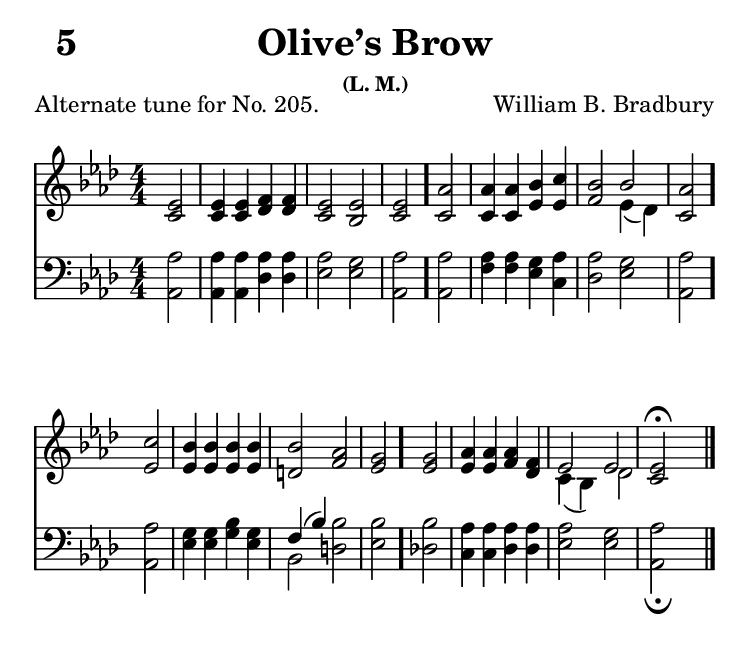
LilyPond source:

\include "common/global.ily"
\paper {
  \include "common/paper-additional.ily"
  ragged-last-bottom = ##t
  system-count = 2
system-system-spacing.padding = 5

}

\header{
  hymnnumber = "5"
  tunename = "Olive’s Brow"
  meter = "L. M."
  composer = "William B. Bradbury" % see https://hymnary.org/tune/olives_brow_bradbury
  alternate = \markup { "Alternate tune for No. 205." }
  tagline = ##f
}

ta = { \tempo 4=100 }
tb = { \tempo 4=50 }

global = {
  \include "common/overrides.ily"
  \override Staff.TimeSignature.style = #'numbered
  \time 4/4
  \override Score.MetronomeMark.transparent = ##t % hide all fermata changes too
  \ta
  \key aes \major
  \partial 2
  \autoBeamOff
}

notesSoprano = {
\global
\relative c' {

  ees2 | ees4 ees f f | ees2 ees | ees \bar "."
  aes2 | aes4 aes bes c | bes2 bes | aes \bar "."
  c2 | bes4 bes bes bes | bes2 aes | g \bar "."
  g2 | aes4 aes aes f | ees2 ees | \tb ees\fermata \ta \bar "|."

}
}

notesAlto = {
\global
\relative e' {

  c2 | c4 c des des | c2 bes | c
  c2 | c4 c ees ees | f2 ees4( des) | c2
  ees2 | ees4 ees ees ees | d2 f | ees
  ees2 | ees4 ees f des | c( bes) des2 | c

}
}

notesTenor = {
\global
\relative a {

  aes2 | aes4 aes aes aes | aes2 g | aes
  aes2 | aes4 aes g aes | aes2 g | aes2
  aes2 | g4 g bes g | f( bes) bes2 | bes
  bes2 | aes4 aes aes aes | aes2 g | aes

}
}

notesBass = {
\global
\relative f, {

  aes2 | aes4 aes des des | ees2 ees | aes,
  aes2 | f'4 f ees c | des2 ees | aes,
  aes2 | ees'4 ees g ees | bes2 d | ees
  des!2 | c4 c des des | ees2 ees | aes,_\fermata

}
}

\score {
  \context ChoirStaff <<
    \context Staff = upper <<
      \set Staff.autoBeaming = ##f
      \set ChoirStaff.systemStartDelimiter = #'SystemStartBar
      \set ChoirStaff.printPartCombineTexts = ##f
      \partcombine #'(2 . 11) \notesSoprano \notesAlto
    >>
    \context Staff = men <<
      \set Staff.autoBeaming = ##f
      \clef bass
      \set ChoirStaff.printPartCombineTexts = ##f
      \partcombine #'(2 . 11) \notesTenor \notesBass
    >>
  >>
  \layout {
    \include "common/layout.ily"
  }
  #(cond ((ly:get-option 'eog-midi-permitted) #{ \midi{
    \include "common/midi.ily"
  } #}))
}

\version "2.19.49"  % necessary for upgrading to future LilyPond versions.

% vi:set et ts=2 sw=2 ai nocindent syntax=lilypond:
